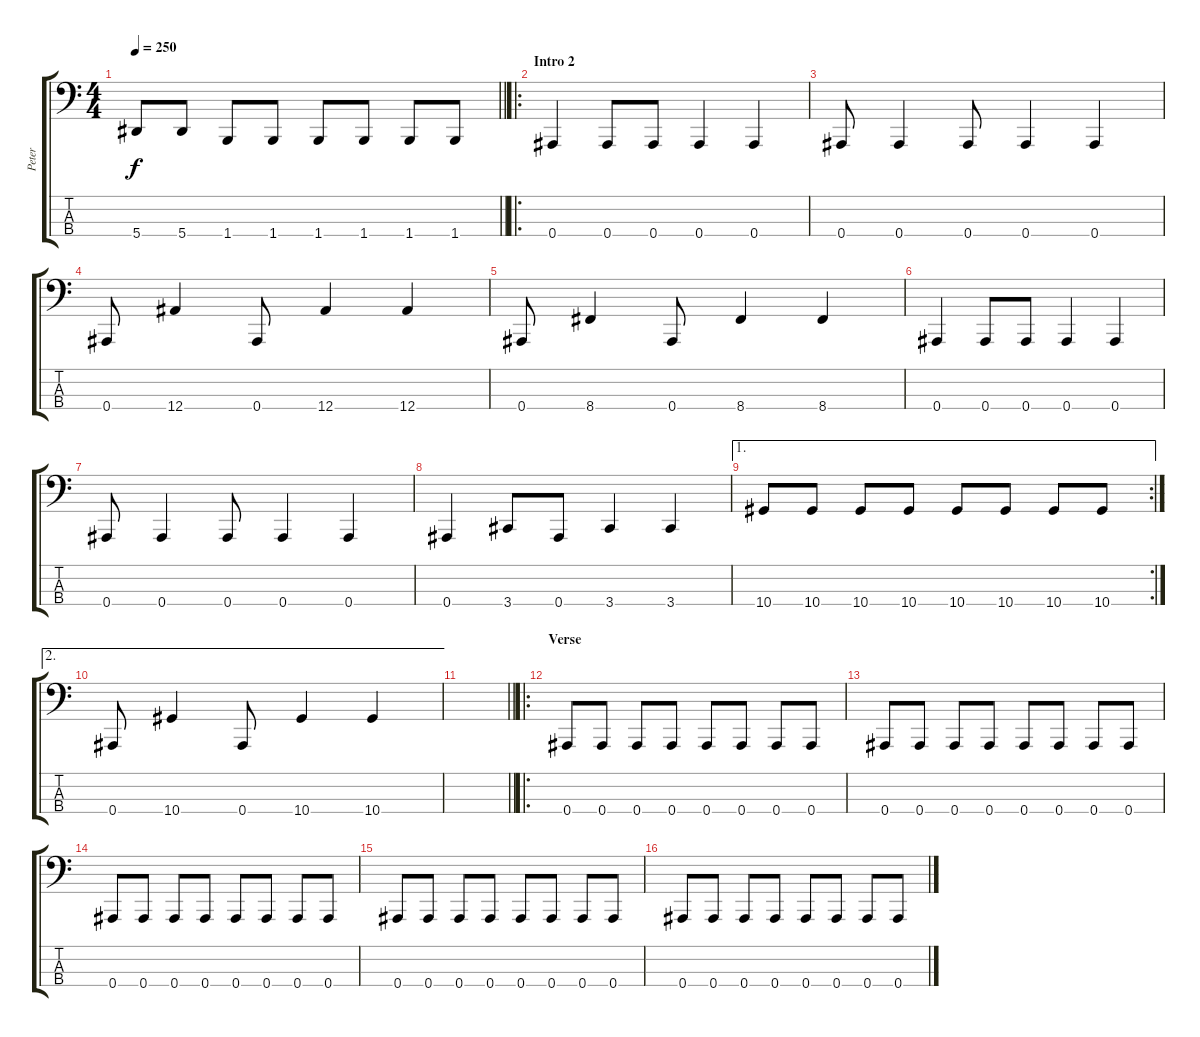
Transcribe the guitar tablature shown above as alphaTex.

\track ("Peter" "Peter") {instrument electricbassfinger}
\staff {score tabs}
\tuning (Eb2 Bb1 F1 Bb0) {hide}
\ts (4 4)
\tempo 250
\clef f4
\barLineRight lightlight
\ks c
5.4.8{dy f} 5.4.8 1.4.8 1.4.8 1.4.8 1.4.8 1.4.8 1.4.8 |
\ro
\section ("" "Intro 2")
0.4.4 0.4.8 0.4.8 0.4.4 0.4.4 |
0.4.8 0.4.4 0.4.8 0.4.4 0.4.4 |
0.4.8 12.4.4 0.4.8 12.4.4 12.4.4 |
0.4.8 8.4.4 0.4.8 8.4.4 8.4.4 |
0.4.4 0.4.8 0.4.8 0.4.4 0.4.4 |
0.4.8 0.4.4 0.4.8 0.4.4 0.4.4 |
0.4.4 3.4.8 0.4.8 3.4.4 3.4.4 |
\ae 1
\rc 2
10.4.8 10.4.8 10.4.8 10.4.8 10.4.8 10.4.8 10.4.8 10.4.8 |
\ae 2
0.4.8 10.4.4 0.4.8 10.4.4 10.4.4 |
\barLineRight lightlight
|
\ro
\section ("" "Verse")
0.4.8 0.4.8 0.4.8 0.4.8 0.4.8 0.4.8 0.4.8 0.4.8 |
0.4.8 0.4.8 0.4.8 0.4.8 0.4.8 0.4.8 0.4.8 0.4.8 |
0.4.8 0.4.8 0.4.8 0.4.8 0.4.8 0.4.8 0.4.8 0.4.8 |
0.4.8 0.4.8 0.4.8 0.4.8 0.4.8 0.4.8 0.4.8 0.4.8 |
0.4.8 0.4.8 0.4.8 0.4.8 0.4.8 0.4.8 0.4.8 0.4.8
